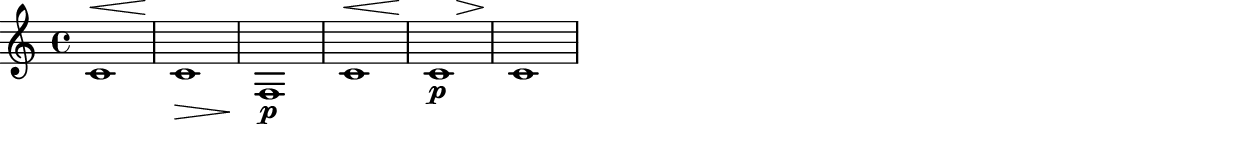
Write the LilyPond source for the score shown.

%% Generated by lilypond-book.py
%% Options: [exampleindent=10.16\mm,indent=0\mm,line-width=160\mm]
\include "lilypond-book-preamble.ly"


% ****************************************************************
% Start cut-&-pastable-section
% ****************************************************************



\paper {
  indent = 0\mm
  line-width = 160\mm
  % offset the left padding, also add 1mm as lilypond creates cropped
  % images with a little space on the right
  line-width = #(- line-width (* mm  3.000000) (* mm 1))
}

\layout {
  
}





% ****************************************************************
% ly snippet:
% ****************************************************************
\sourcefilename "/home/karlin/lilypond-git/input/regression/dynamics-alignment-autobreak.ly"
\sourcefileline 0
\version "2.19.21"

\header {
  texidoc = "If a dynamic has an explicit direction that differs from the 
dynamic line spanner's direction, automatically break the dynamic line spanner.
"
}

\relative {
  c'1^\<
  c1_\>
  f,1\p

  c'1^\<
  c1_\p^\>
  c1\!
}



% ****************************************************************
% end ly snippet
% ****************************************************************
